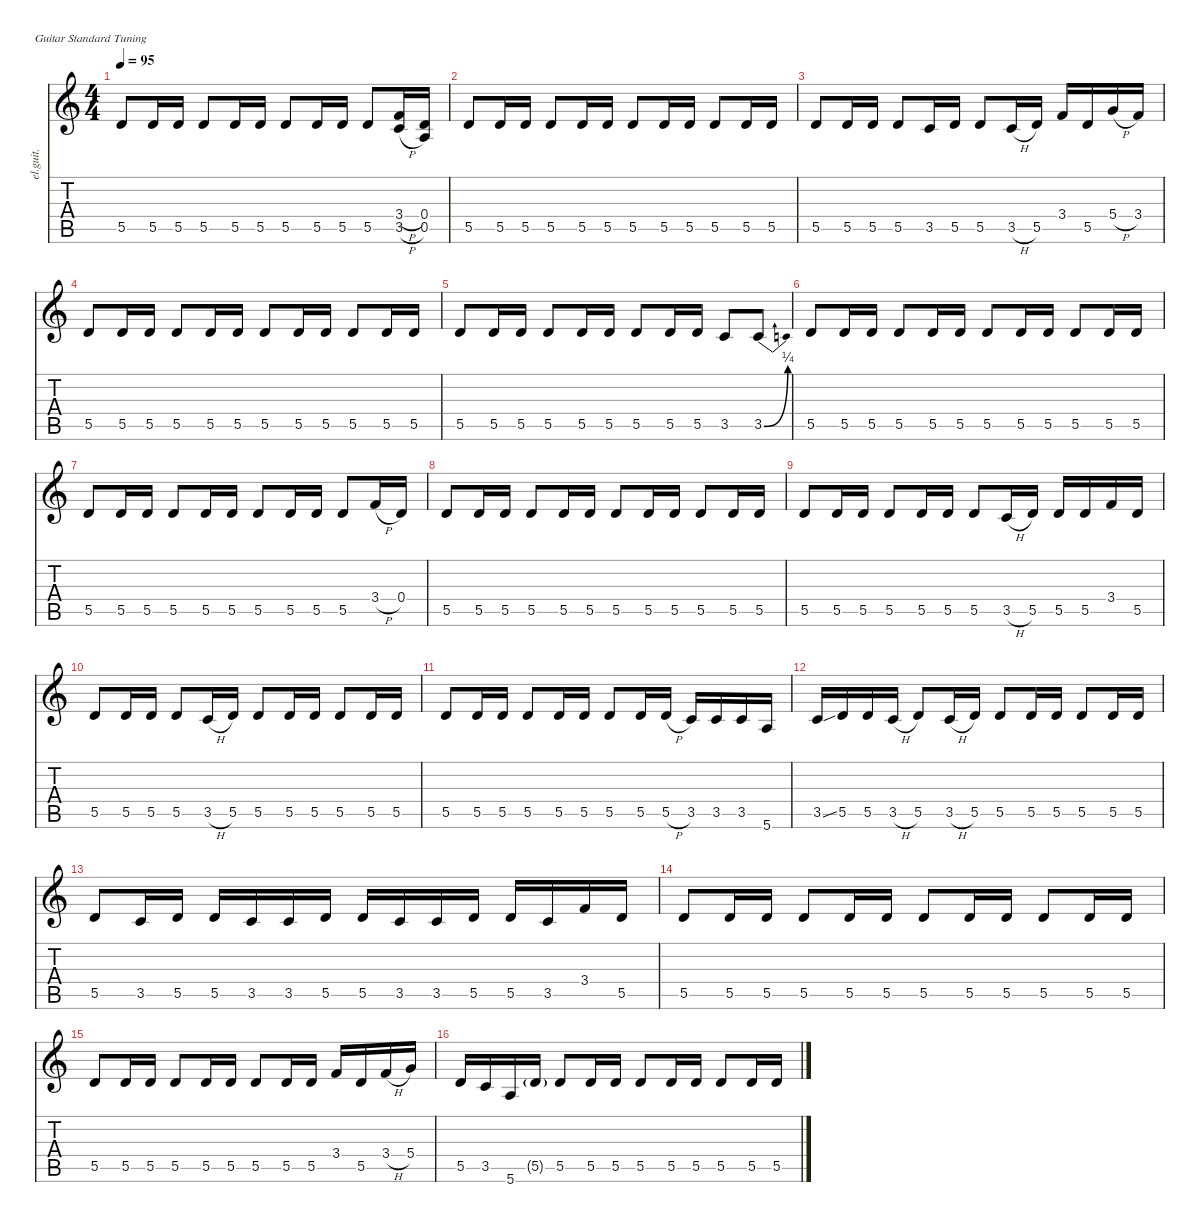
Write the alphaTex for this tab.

\defaultSystemsLayout 4
\hideDynamics
\bracketExtendMode nobrackets
\otherSystemsTrackNameOrientation horizontal
\track ("Guit II" "el.guit.") {instrument electricguitarmuted}
\staff {score tabs}
\tuning (E4 B3 G3 D3 A2 E2)
\ts (4 4)
\tempo 95
\clef g2
\ks c
5.5.8{dy f beam Up} 5.5.16{beam Up} 5.5.16{beam Up} 5.5.8{beam Up} 5.5.16{beam Up} 5.5.16{beam Up} 5.5.8{beam Up} 5.5.16{beam Up} 5.5.16{beam Up} 5.5.8{beam Up} (3.4{h} 3.5{h}).16{beam Up} (0.4 0.5).16{beam Up} |
5.5.8{beam Up} 5.5.16{beam Up} 5.5.16{beam Up} 5.5.8{beam Up} 5.5.16{beam Up} 5.5.16{beam Up} 5.5.8{beam Up} 5.5.16{beam Up} 5.5.16{beam Up} 5.5.8{beam Up} 5.5.16{beam Up} 5.5.16{beam Up} |
5.5.8{beam Up} 5.5.16{beam Up} 5.5.16{beam Up} 5.5.8{beam Up} 3.5.16{beam Up} 5.5.16{beam Up} 5.5.8{beam Up} 3.5{h}.16{beam Up} 5.5.16{beam Up} 3.4.16{beam Up} 5.5.16{beam Up} 5.4{h}.16{beam Up} 3.4.16{beam Up} |
5.5.8{beam Up} 5.5.16{beam Up} 5.5.16{beam Up} 5.5.8{beam Up} 5.5.16{beam Up} 5.5.16{beam Up} 5.5.8{beam Up} 5.5.16{beam Up} 5.5.16{beam Up} 5.5.8{beam Up} 5.5.16{beam Up} 5.5.16{beam Up} |
5.5.8{beam Up} 5.5.16{beam Up} 5.5.16{beam Up} 5.5.8{beam Up} 5.5.16{beam Up} 5.5.16{beam Up} 5.5.8{beam Up} 5.5.16{beam Up} 5.5.16{beam Up} 3.5.8{beam Up} 3.5{be (bend 0 0 30 1)}.8{beam Up} |
5.5.8{beam Up} 5.5.16{beam Up} 5.5.16{beam Up} 5.5.8{beam Up} 5.5.16{beam Up} 5.5.16{beam Up} 5.5.8{beam Up} 5.5.16{beam Up} 5.5.16{beam Up} 5.5.8{beam Up} 5.5.16{beam Up} 5.5.16{beam Up} |
5.5.8{beam Up} 5.5.16{beam Up} 5.5.16{beam Up} 5.5.8{beam Up} 5.5.16{beam Up} 5.5.16{beam Up} 5.5.8{beam Up} 5.5.16{beam Up} 5.5.16{beam Up} 5.5.8{beam Up} 3.4{h}.16{beam Up} 0.4.16{beam Up} |
5.5.8{beam Up} 5.5.16{beam Up} 5.5.16{beam Up} 5.5.8{beam Up} 5.5.16{beam Up} 5.5.16{beam Up} 5.5.8{beam Up} 5.5.16{beam Up} 5.5.16{beam Up} 5.5.8{beam Up} 5.5.16{beam Up} 5.5.16{beam Up} |
5.5.8{beam Up} 5.5.16{beam Up} 5.5.16{beam Up} 5.5.8{beam Up} 5.5.16{beam Up} 5.5.16{beam Up} 5.5.8{beam Up} 3.5{h}.16{beam Up} 5.5.16{beam Up} 5.5.16{beam Up} 5.5.16{beam Up} 3.4.16{beam Up} 5.5.16{beam Up} |
5.5.8{beam Up} 5.5.16{beam Up} 5.5.16{beam Up} 5.5.8{beam Up} 3.5{h}.16{beam Up} 5.5.16{beam Up} 5.5.8{beam Up} 5.5.16{beam Up} 5.5.16{beam Up} 5.5.8{beam Up} 5.5.16{beam Up} 5.5.16{beam Up} |
5.5.8{beam Up} 5.5.16{beam Up} 5.5.16{beam Up} 5.5.8{beam Up} 5.5.16{beam Up} 5.5.16{beam Up} 5.5.8{beam Up} 5.5.16{beam Up} 5.5{h}.16{beam Up} 3.5.16{beam Up} 3.5.16{beam Up} 3.5.16{beam Up} 5.6.16{beam Up} |
3.5{ss}.16{beam Up} 5.5.16{beam Up} 5.5.16{beam Up} 3.5{h}.16{beam Up} 5.5.8{beam Up} 3.5{h}.16{beam Up} 5.5.16{beam Up} 5.5.8{beam Up} 5.5.16{beam Up} 5.5.16{beam Up} 5.5.8{beam Up} 5.5.16{beam Up} 5.5.16{beam Up} |
5.5.8{beam Up} 3.5.16{beam Up} 5.5.16{beam Up} 5.5.16{beam Up} 3.5.16{beam Up} 3.5.16{beam Up} 5.5.16{beam Up} 5.5.16{beam Up} 3.5.16{beam Up} 3.5.16{beam Up} 5.5.16{beam Up} 5.5.16{beam Up} 3.5.16{beam Up} 3.4.16{beam Up} 5.5.16{beam Up} |
5.5.8{beam Up} 5.5.16{beam Up} 5.5.16{beam Up} 5.5.8{beam Up} 5.5.16{beam Up} 5.5.16{beam Up} 5.5.8{beam Up} 5.5.16{beam Up} 5.5.16{beam Up} 5.5.8{beam Up} 5.5.16{beam Up} 5.5.16{beam Up} |
5.5.8{beam Up} 5.5.16{beam Up} 5.5.16{beam Up} 5.5.8{beam Up} 5.5.16{beam Up} 5.5.16{beam Up} 5.5.8{beam Up} 5.5.16{beam Up} 5.5.16{beam Up} 3.4.16{beam Up} 5.5.16{beam Up} 3.4{h}.16{beam Up} 5.4.16{beam Up} |
5.5.16{beam Up} 3.5.16{beam Up} 5.6.16{beam Up} 5.5{g}.16{beam Up} 5.5.8{beam Up} 5.5.16{beam Up} 5.5.16{beam Up} 5.5.8{beam Up} 5.5.16{beam Up} 5.5.16{beam Up} 5.5.8{beam Up} 5.5.16{beam Up} 5.5.16{beam Up}
